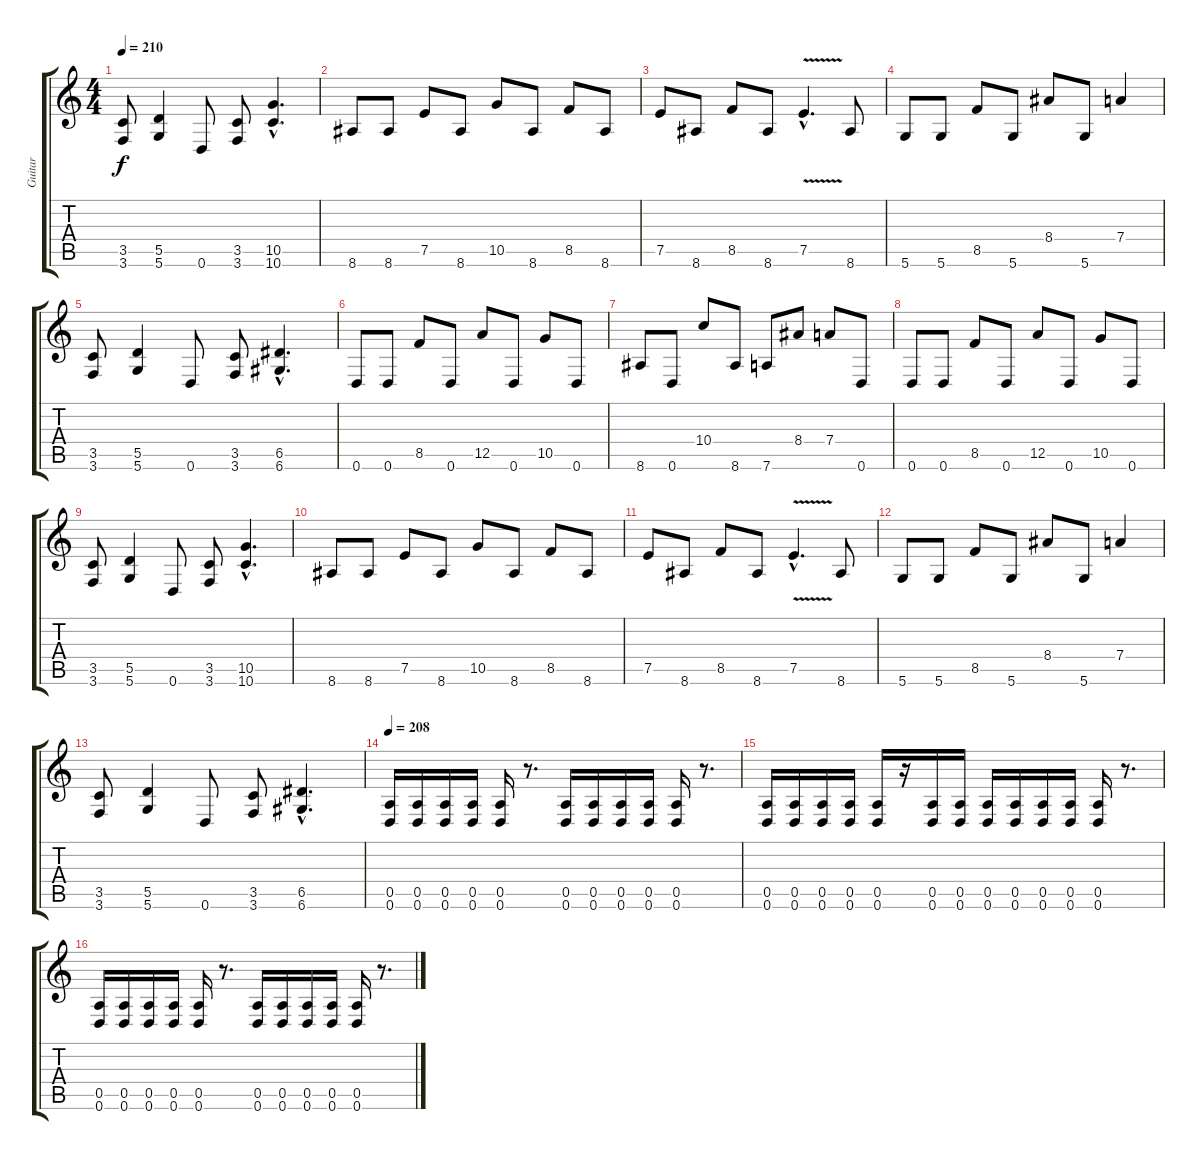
\track ("Guitar" "Guitar") {instrument distortionguitar}
\staff {score tabs}
\tuning (E4 B3 G3 D3 A2 D2) {hide}
\ts (4 4)
\tempo 210
\clef g2
\ks c
(3.5 3.6).8{dy f} (5.5 5.6).4 0.6.8 (3.5 3.6).8 (10.5{hac} 10.6{hac}).4{d} |
8.6.8 8.6.8 7.5.8 8.6.8 10.5.8 8.6.8 8.5.8 8.6.8 |
7.5.8 8.6.8 8.5.8 8.6.8 7.5{v hac}.4{d} 8.6.8 |
5.6.8 5.6.8 8.5.8 5.6.8 8.4.8 5.6.8 7.4.4 |
(3.5 3.6).8 (5.5 5.6).4 0.6.8 (3.5 3.6).8 (6.5{hac} 6.6{hac}).4{d} |
0.6.8 0.6.8 8.5.8 0.6.8 12.5.8 0.6.8 10.5.8 0.6.8 |
8.6.8 0.6.8 10.4.8 8.6.8 7.6.8 8.4.8 7.4.8 0.6.8 |
0.6.8 0.6.8 8.5.8 0.6.8 12.5.8 0.6.8 10.5.8 0.6.8 |
(3.5 3.6).8 (5.5 5.6).4 0.6.8 (3.5 3.6).8 (10.5{hac} 10.6{hac}).4{d} |
8.6.8 8.6.8 7.5.8 8.6.8 10.5.8 8.6.8 8.5.8 8.6.8 |
7.5.8 8.6.8 8.5.8 8.6.8 7.5{v hac}.4{d} 8.6.8 |
5.6.8 5.6.8 8.5.8 5.6.8 8.4.8 5.6.8 7.4.4 |
(3.5 3.6).8 (5.5 5.6).4 0.6.8 (3.5 3.6).8 (6.5{hac} 6.6{hac}).4{d} |
\tempo 208
(0.5 0.6).16 (0.5 0.6).16 (0.5 0.6).16 (0.5 0.6).16 (0.5 0.6).16 r.8{d} (0.5 0.6).16 (0.5 0.6).16 (0.5 0.6).16 (0.5 0.6).16 (0.5 0.6).16 r.8{d} |
(0.5 0.6).16 (0.5 0.6).16 (0.5 0.6).16 (0.5 0.6).16 (0.5 0.6).16 r.16 (0.5 0.6).16 (0.5 0.6).16 (0.5 0.6).16 (0.5 0.6).16 (0.5 0.6).16 (0.5 0.6).16 (0.5 0.6).16 r.8{d} |
(0.5 0.6).16 (0.5 0.6).16 (0.5 0.6).16 (0.5 0.6).16 (0.5 0.6).16 r.8{d} (0.5 0.6).16 (0.5 0.6).16 (0.5 0.6).16 (0.5 0.6).16 (0.5 0.6).16 r.8{d}
